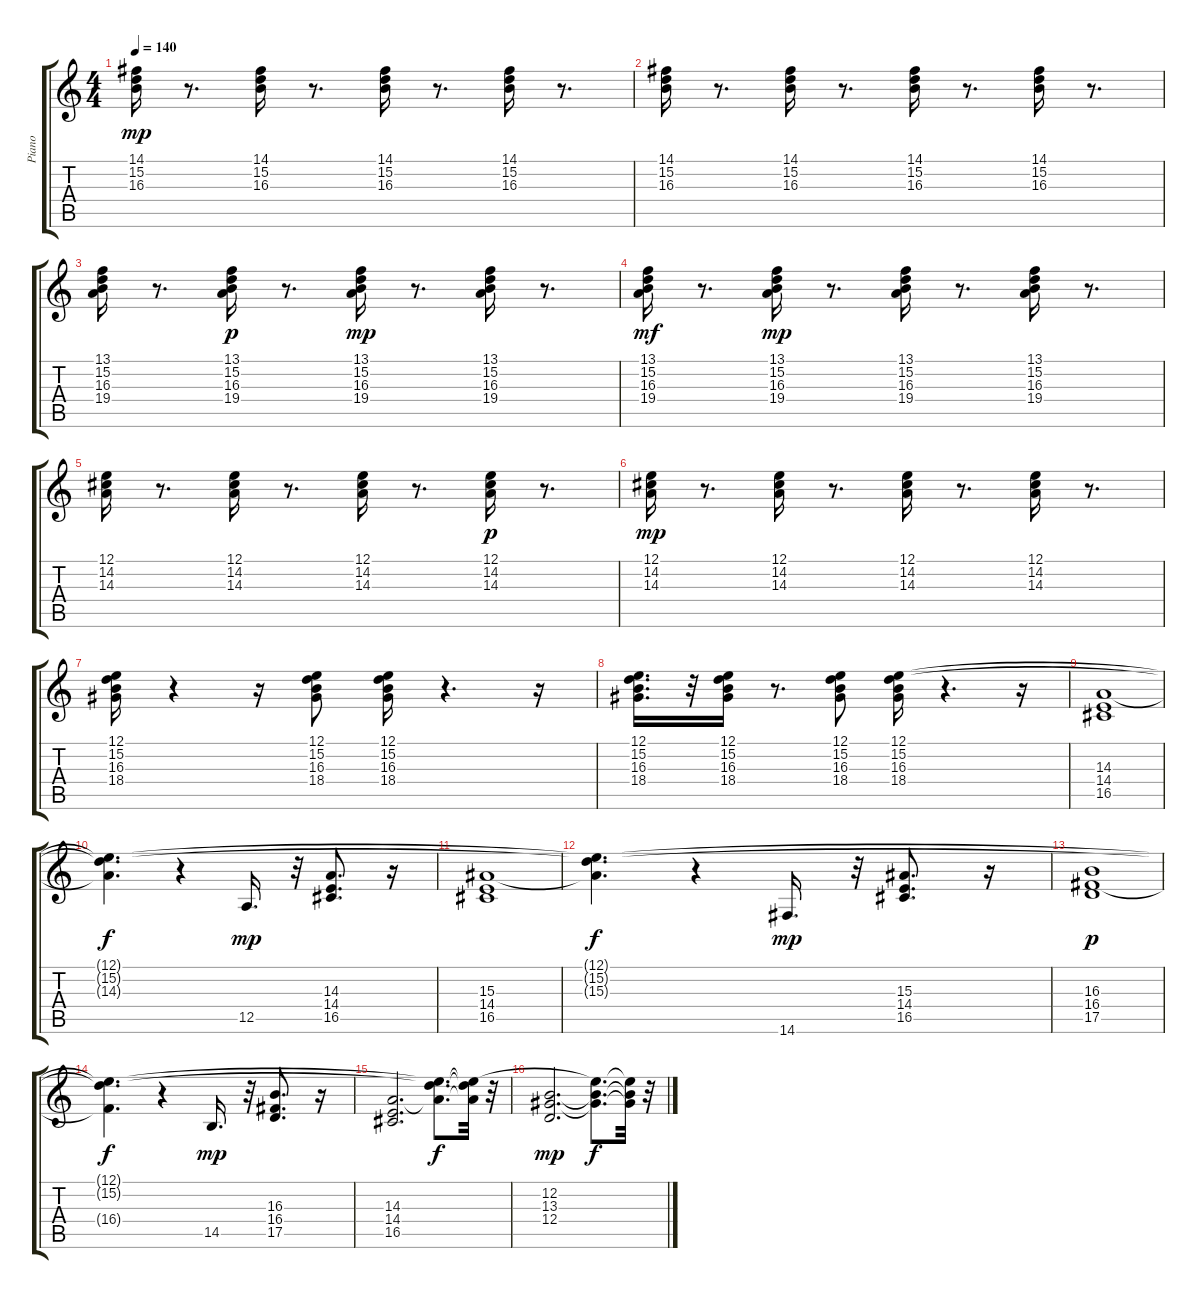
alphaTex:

\track ("Piano" "Piano") {instrument acousticgrandpiano}
\staff {score tabs}
\tuning (E4 B3 G3 D3 A2 E2) {hide}
\ts (4 4)
\tempo 140
\clef g2
\ks c
(14.1 15.2 16.3).16{dy mp} r.8{d} (14.1 15.2 16.3).16 r.8{d} (14.1 15.2 16.3).16 r.8{d} (14.1 15.2 16.3).16 r.8{d} |
(14.1 15.2 16.3).16 r.8{d} (14.1 15.2 16.3).16 r.8{d} (14.1 15.2 16.3).16 r.8{d} (14.1 15.2 16.3).16 r.8{d} |
(13.1 15.2 16.3 19.4).16 r.8{d} (13.1 15.2 16.3 19.4).16{dy p} r.8{d} (13.1 15.2 16.3 19.4).16{dy mp} r.8{d} (13.1 15.2 16.3 19.4).16 r.8{d} |
(13.1 15.2 16.3 19.4).16{dy mf} r.8{d} (13.1 15.2 16.3 19.4).16{dy mp} r.8{d} (13.1 15.2 16.3 19.4).16 r.8{d} (13.1 15.2 16.3 19.4).16 r.8{d} |
(12.1 14.2 14.3).16 r.8{d} (12.1 14.2 14.3).16 r.8{d} (12.1 14.2 14.3).16 r.8{d} (12.1 14.2 14.3).16{dy p} r.8{d} |
(12.1 14.2 14.3).16{dy mp} r.8{d} (12.1 14.2 14.3).16 r.8{d} (12.1 14.2 14.3).16 r.8{d} (12.1 14.2 14.3).16 r.8{d} |
(12.1 15.2 16.3 18.4).16 r.4 r.16 (12.1 15.2 16.3 18.4).8 (12.1 15.2 16.3 18.4).16 r.4{d} r.16 |
(12.1 15.2 16.3 18.4).16{d} r.32 (12.1 15.2 16.3 18.4).16 r.8{d} (12.1 15.2 16.3 18.4).8 (12.1 15.2 16.3 18.4).16 r.4{d} r.16 |
(14.3 14.4 16.5).1 |
(12.1{t} 15.2{t} 14.3{t}).4{d dy f} r.4 12.5.16{d dy mp} r.32 (14.3 14.4 16.5).8{d} r.16 |
(15.3 14.4 16.5).1 |
(12.1{t} 15.2{t} 15.3{t}).4{d dy f} r.4 14.6.16{d dy mp} r.32 (15.3 14.4 16.5).8{d} r.16 |
(16.3 16.4 17.5).1{dy p} |
(12.1{t} 15.2{t} 16.4{t}).4{d dy f} r.4 14.5.16{d dy mp} r.32 (16.3 16.4 17.5).8{d} r.16 |
(14.3 14.4 16.5).2{d} (12.1{t} 15.2{t} 14.3{t}).8{d dy f} (12.1{t} 15.2{t} 14.3{t}).32 r.32 |
(12.2 13.3 12.4).2{d dy mp} (12.1{t} 12.2{t} 13.3{t}).8{d dy f} (12.1{t} 12.2{t} 13.3{t}).32 r.32
